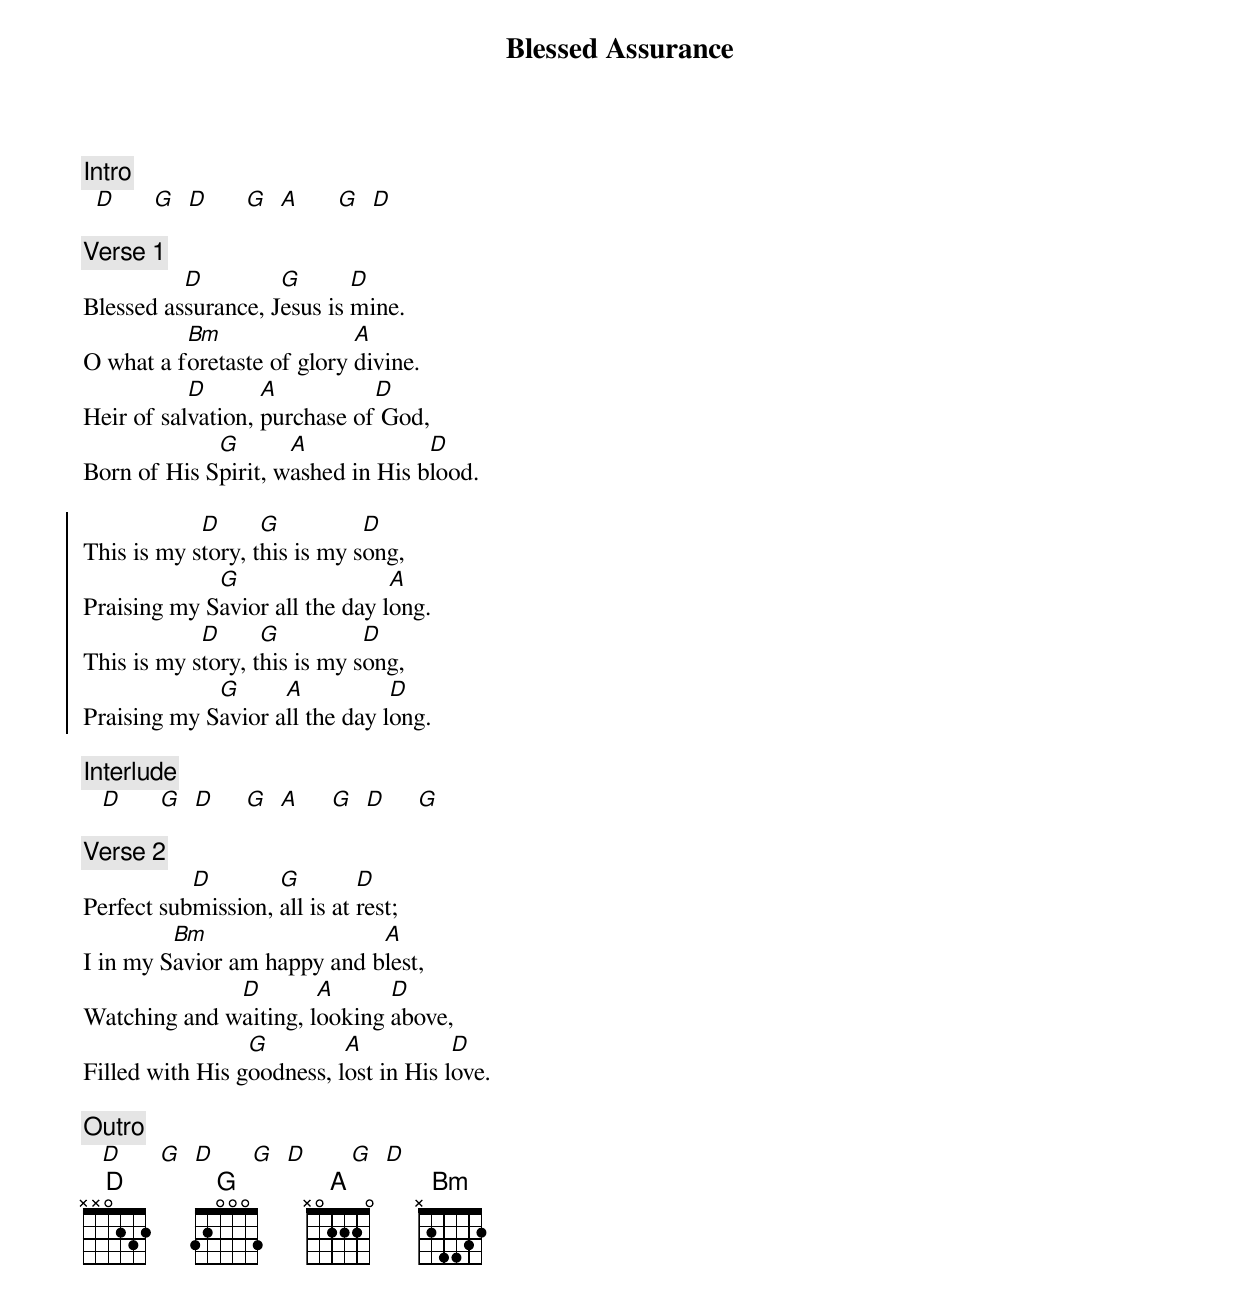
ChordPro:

{title:Blessed Assurance}
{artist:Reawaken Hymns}
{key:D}

{comment:Intro}
  [D]      [G]  [D]      [G]  [A]      [G]  [D]

{comment:Verse 1}
Blessed as[D]surance, J[G]esus is [D]mine.
O what a f[Bm]oretaste of glory [A]divine.
Heir of sal[D]vation, [A]purchase of[D] God,
Born of His S[G]pirit, w[A]ashed in His b[D]lood.

{start_of_chorus}
This is my s[D]tory, t[G]his is my s[D]ong,
Praising my S[G]avior all the day l[A]ong.
This is my s[D]tory, t[G]his is my s[D]ong,
Praising my S[G]avior a[A]ll the day l[D]ong.
{end_of_chorus}

{comment:Interlude}
   [D]      [G]  [D]     [G]  [A]     [G]  [D]     [G]

{comment:Verse 2}
Perfect sub[D]mission, [G]all is at [D]rest;
I in my S[Bm]avior am happy and b[A]lest,
Watching and w[D]aiting, l[A]ooking [D]above,
Filled with His g[G]oodness, l[A]ost in His l[D]ove.

{comment:Outro}
   [D]      [G]  [D]      [G]  [D]       [G]  [D]
